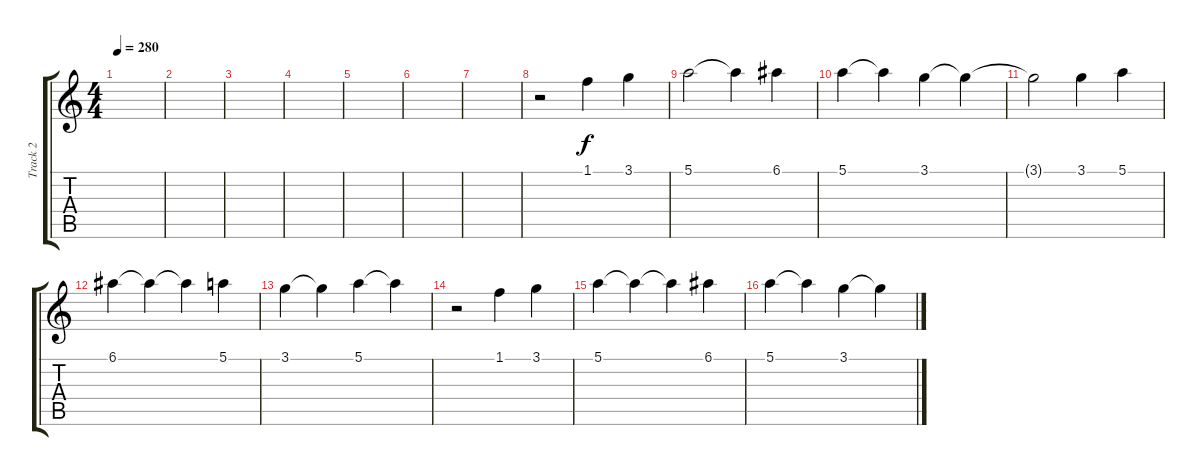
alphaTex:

\track ("Track 2" "Track 2") {instrument acousticguitarsteel}
\staff {score tabs}
\tuning (E4 B3 G3 D3 A2 E2) {hide}
\ts (4 4)
\tempo 280
\clef g2
\ks c
|
|
|
|
|
|
|
r.2 1.1.4 3.1.4 |
5.1.2 5.1{t}.4 6.1.4 |
5.1.4 5.1{t}.4 3.1.4 3.1{t}.4 |
3.1{t}.2 3.1.4 5.1.4 |
6.1.4 6.1{t}.4 6.1{t}.4 5.1.4 |
3.1.4 3.1{t}.4 5.1.4 5.1{t}.4 |
r.2 1.1.4 3.1.4 |
5.1.4 5.1{t}.4 5.1{t}.4 6.1.4 |
5.1.4 5.1{t}.4 3.1.4 3.1{t}.4
